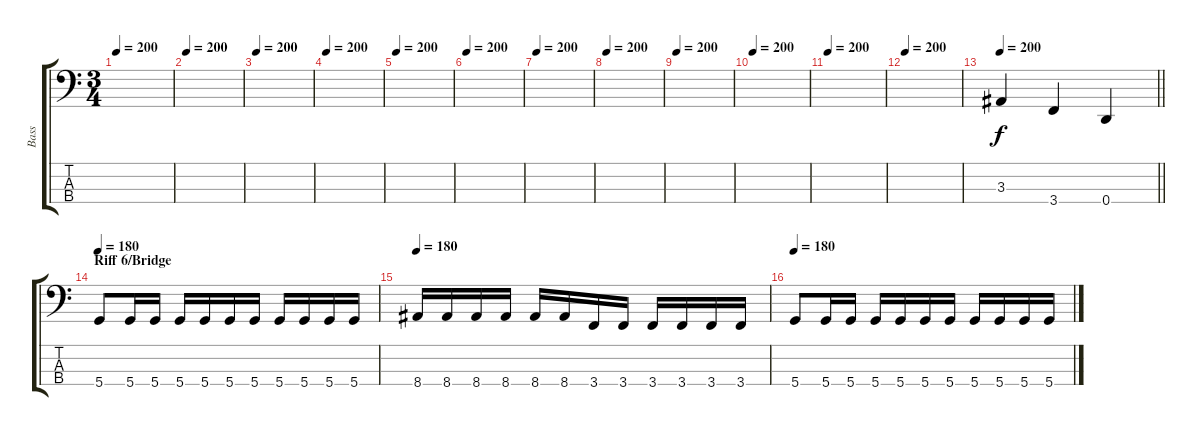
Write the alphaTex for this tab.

\track ("Bass" "Bass") {instrument electricbasspick}
\staff {score tabs}
\tuning (F2 C2 G1 D1) {hide}
\ts (3 4)
\tempo 200
\clef f4
\ks c
|
\tempo 200
|
\tempo 200
|
\tempo 200
|
\tempo 200
|
\tempo 200
|
\tempo 200
|
\tempo 200
|
\tempo 200
|
\tempo 200
|
\tempo 200
|
\tempo 200
|
\tempo 200
\barLineRight lightlight
3.3.4{volume 16} 3.4.4 0.4.4 |
\section ("" "Riff 6/Bridge")
\tempo 180
5.4.8 5.4.16 5.4.16 5.4.16 5.4.16 5.4.16 5.4.16 5.4.16 5.4.16 5.4.16 5.4.16 |
\tempo 180
8.4.16 8.4.16 8.4.16 8.4.16 8.4.16 8.4.16 3.4.16 3.4.16 3.4.16 3.4.16 3.4.16 3.4.16 |
\tempo 180
5.4.8 5.4.16 5.4.16 5.4.16 5.4.16 5.4.16 5.4.16 5.4.16 5.4.16 5.4.16 5.4.16
